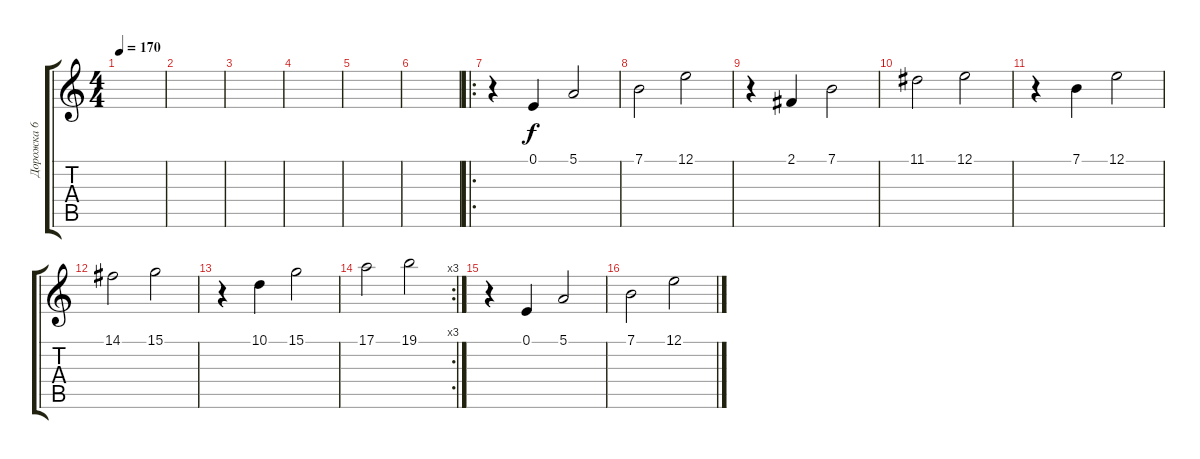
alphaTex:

\track ("Дорожка 6" "Дорожка 6") {instrument acousticgrandpiano}
\staff {score tabs}
\tuning (E4 B3 G3 D3 A2 E2) {hide}
\ts (4 4)
\tempo 170
\clef g2
\ks c
|
|
|
|
|
|
\ro
r.4 0.1.4 5.1.2 |
7.1.2 12.1.2 |
r.4 2.1.4 7.1.2 |
11.1.2 12.1.2 |
r.4 7.1.4 12.1.2 |
14.1.2 15.1.2 |
r.4 10.1.4 15.1.2 |
\rc 3
17.1.2 19.1.2 |
r.4 0.1.4 5.1.2 |
7.1.2 12.1.2
